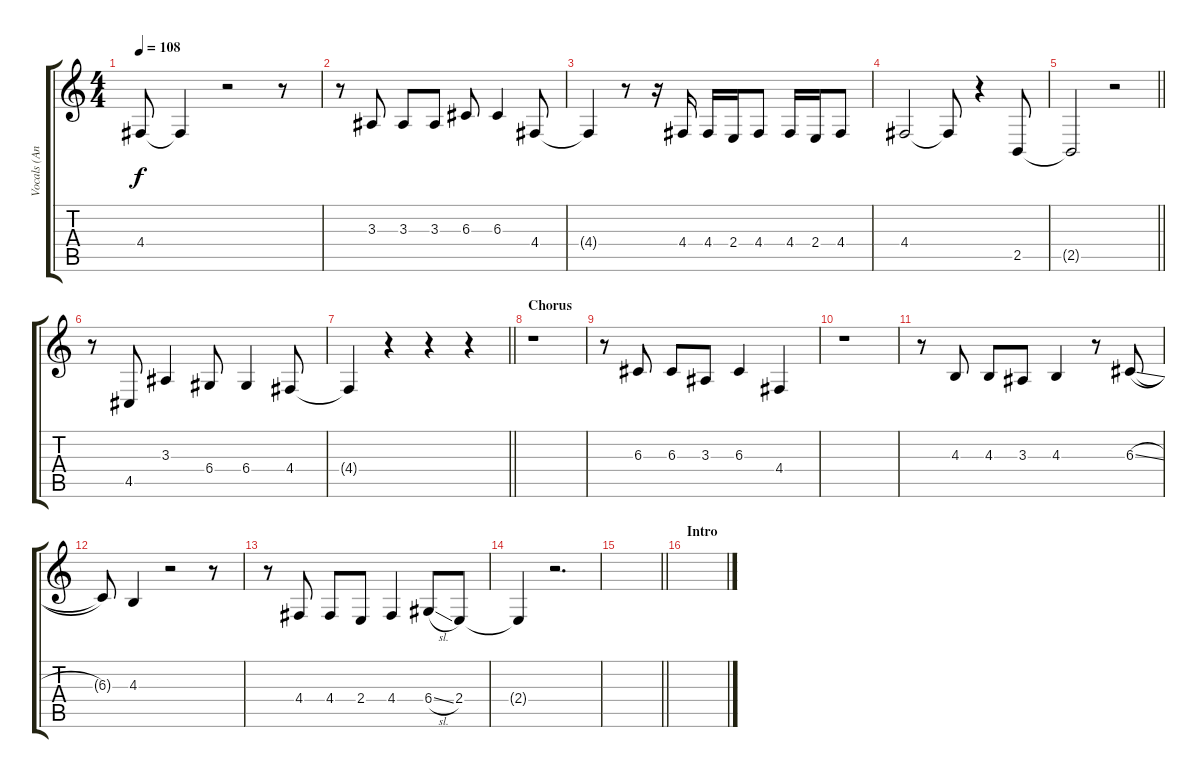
\track ("Vocals (Anthony Kiedis)" "Vocals (An") {instrument oboe}
\staff {score tabs}
\tuning (E4 B3 G3 D3 A2 E2) {hide}
\ts (4 4)
\tempo 108
\clef g2
\ks c
4.4{t}.8{dy f} 4.4{t}.4 r.2 r.8 |
r.8 3.3.8 3.3.8 3.3.8 6.3.8 6.3.4 4.4.8 |
4.4{t}.4 r.8 r.16 4.4.16 4.4.16 2.4.16 4.4.8 4.4.16 2.4.16 4.4.8 |
4.4.2 4.4{t}.8 r.4 2.5.8 |
\barLineRight lightlight
2.5{t}.2 r.2 |
r.8 4.5.8 3.3.4 6.4.8 6.4.4 4.4.8 |
\barLineRight lightlight
4.4{t}.4 r.4 r.4 r.4 |
\section ("" "Chorus")
r.1 |
r.8 6.3.8 6.3.8 3.3.8 6.3.4 4.4.4 |
r.1 |
r.8 4.3.8 4.3.8 3.3.8 4.3.4 r.8 6.3{sl}.8 |
6.3{t}.8 4.3.4 r.2 r.8 |
r.8 4.4.8 4.4.8 2.4.8 4.4.4 6.4{sl}.8 2.4.8 |
2.4{t}.4 r.2{d} |
\barLineRight lightlight
|
\section ("" "Intro")
